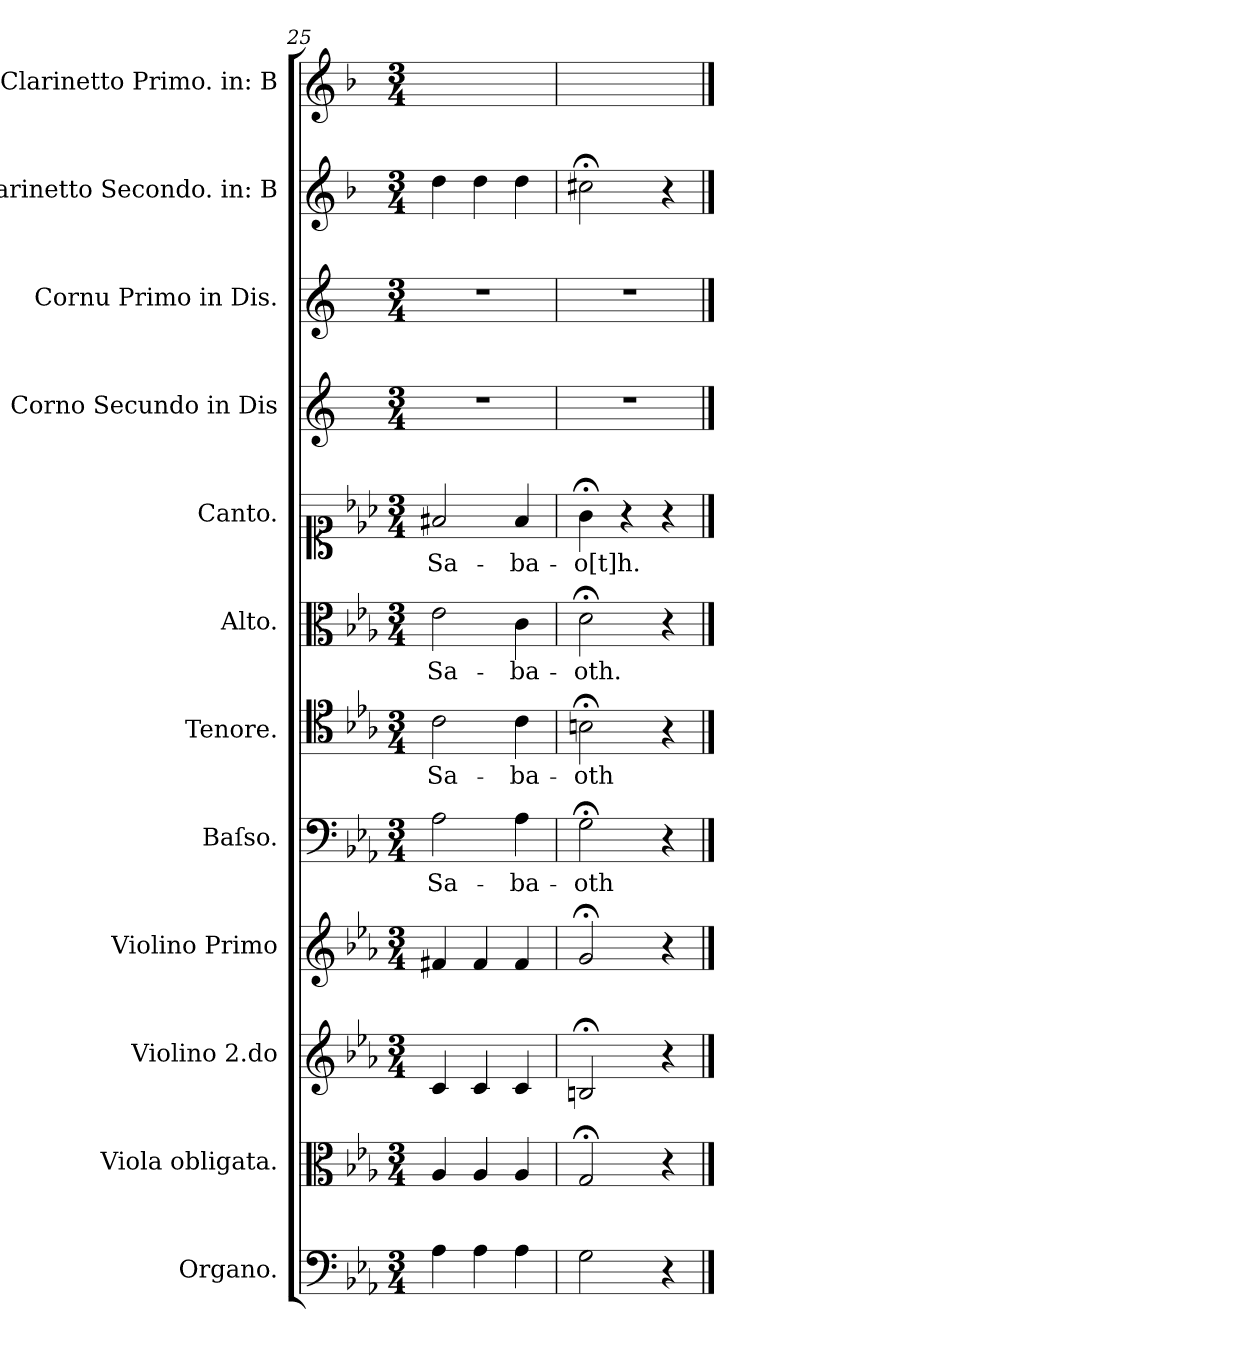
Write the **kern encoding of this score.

**kern	**kern	**kern	**kern	**kern	**text	**kern	**text	**kern	**text	**kern	**text	**kern	**kern	**kern	**kern
*part12	*part11	*part10	*part9	*part8	*part8	*part7	*part7	*part6	*part6	*part5	*part5	*part4	*part3	*part2	*part1
*staff12	*staff11	*staff10	*staff9	*staff8	*staff8	*staff7	*staff7	*staff6	*staff6	*staff5	*staff5	*staff4	*staff3	*staff2	*staff1
*I"Organo.	*I"Viola obligata.	*I"Violino 2.do	*I"Violino Primo	*I"Baſso.	*	*I"Tenore.	*	*I"Alto.	*	*I"Canto.	*	*I"Corno Secundo in Dis	*I"Cornu Primo in Dis.	*I"Clarinetto Secondo. in: B	*I"Clarinetto Primo. in: B
*I'Org	*I'Vla oblig	*	*I'Vl I	*I'B	*	*I'T	*	*I'A	*	*	*	*	*I'Cor I in D#	*	*I'Cl I in B♭
*clefF4	*clefC3	*clefG2	*clefG2	*clefF4	*	*clefC4	*	*clefC3	*	*clefC1	*	*clefG2	*clefG2	*clefG2	*clefG2
*	*	*	*	*	*	*	*	*	*	*	*	*ITrd5c9	*ITrd5c9	*ITrd1c2	*ITrd1c2
*k[b-e-a-]	*k[b-e-a-]	*k[b-e-a-]	*k[b-e-a-]	*k[b-e-a-]	*	*k[b-e-a-]	*	*k[b-e-a-]	*	*k[b-e-a-]	*	*k[b-e-a-]	*k[b-e-a-]	*k[b-e-a-]	*k[b-e-a-]
*E-:	*E-:	*E-:	*E-:	*E-:	*	*E-:	*	*E-:	*	*E-:	*	*E-:	*E-:	*E-:	*E-:
*M3/4	*M3/4	*M3/4	*M3/4	*M3/4	*	*M3/4	*	*M3/4	*	*M3/4	*	*M3/4	*M3/4	*M3/4	*M3/4
=25	=25	=25	=25	=25	=25	=25	=25	=25	=25	=25	=25	=25	=25	=25	=25
4A-\	4A-/	4c/	4f#X/	2A-\	Sa-	2c\	Sa-	2e-\	Sa-	2f#X/	Sa-	2.r	2.r	4cc\	2.ryy
4A-\	4A-/	4c/	4f#/	.	.	.	.	.	.	.	.	.	.	4cc\	.
4A-\	4A-/	4c/	4f#/	4A-\	-ba-	4c\	-ba-	4c\	-ba-	4f#/	-ba-	.	.	4cc\	.
=26	=26	=26	=26	=26	=26	=26	=26	=26	=26	=26	=26	=26	=26	=26	=26
2G\	2G;</	2Bn;</	2g;</	2G;<\	-oth	2Bn;<\	-oth	2d;<\	-oth.	4g;<\	-o[t]h.	2.r	2.r	2bn;<\	2.ryy
.	.	.	.	.	.	.	.	.	.	4r	.	.	.	.	.
4r	4r	4r	4r	4r	.	4r	.	4r	.	4r	.	.	.	4r	.
==	==	==	==	==	==	==	==	==	==	==	==	==	==	==	==
*-	*-	*-	*-	*-	*-	*-	*-	*-	*-	*-	*-	*-	*-	*-	*-
